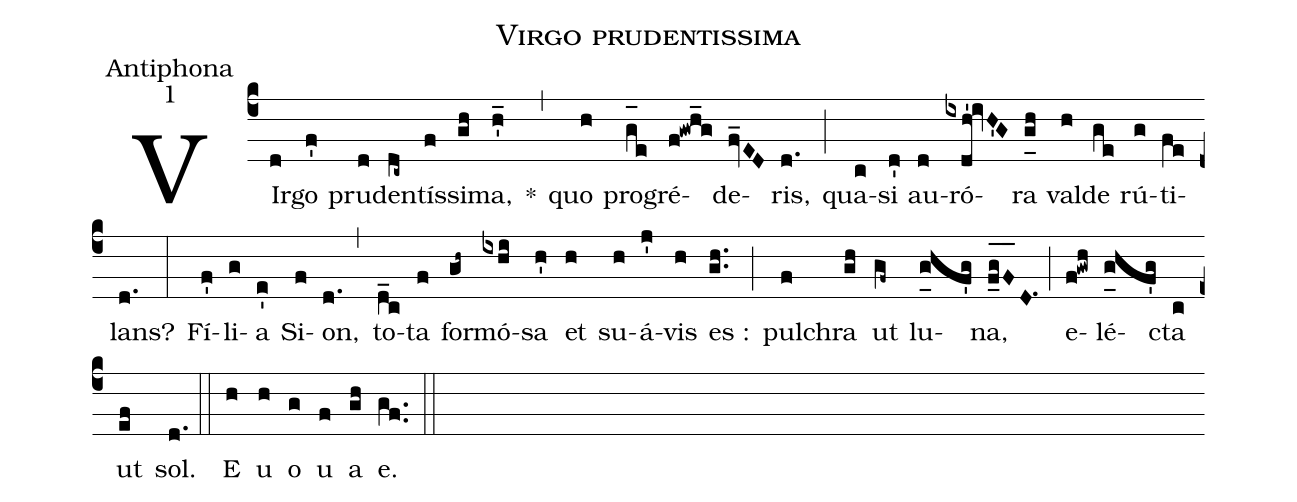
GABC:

name:Virgo prudentissima;
office-part:Antiphona;
mode:1;
%%
(c4) VIr(d)go(f') pru(d)den(dc~)tís(f)si(gh)ma,(h'_) *(,) quo(h) pro(g_[oh:h]e)gré(f!gwh_g)de(fv_ED)ris,(d.) (;) qua(c)si(d') au(d)ró(ixdh'!ivH'G)ra(g_[uh:l]h) val(h)de(ge) rú(g)ti(fe)lans?(d.) (:) Fí(f')li(g)a(e') Si(f)on,(d.) (,) to(d_c)ta(f) for(gh~)mó(ixhi)sa(h') et(h) su(h)á(j')vis(h) es :(gh..) (;) pul(f)chra(gh) ut(gf~) lu(g_[uh:l]hf'g)na,(f_g_[oh:h]F_[oh:h]D.1) (;) e(f!gwh)lé(g_[uh:l]hf'g)cta(c) ut(ef) sol.(d.) (::) <eu>E(h) u(h) o(g) u(f) a(gh) e.</eu>(gf..) (::)
